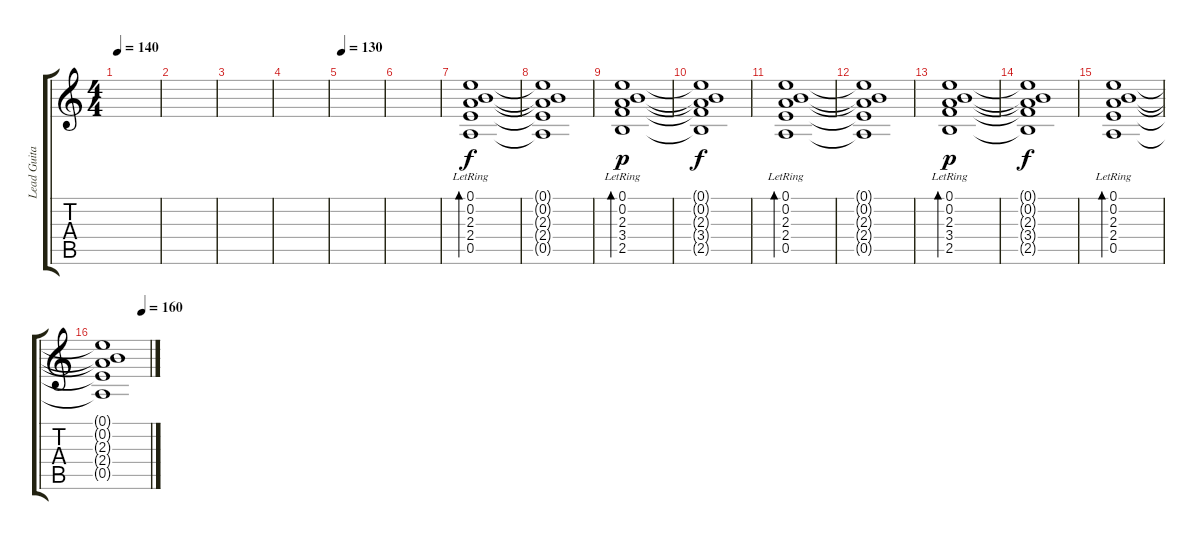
\track ("Lead Guitar" "Lead Guita") {instrument electricguitarclean}
\staff {score tabs}
\tuning (E4 B3 G3 D3 A2 E2) {hide}
\ts (4 4)
\tempo 140
\clef g2
\ks c
|
|
|
|
\tempo 130
|
|
(0.1{lr} 0.2{lr} 2.3{lr} 2.4{lr} 0.5{lr}).1{bd 480 instrument acousticguitarnylon} |
(0.1{t} 0.2{t} 2.3{t} 2.4{t} 0.5{t}).1 |
(0.1{lr} 0.2{lr} 2.3{lr} 3.4{lr} 2.5{lr}).1{bd 480 dy p} |
(0.1{t} 0.2{t} 2.3{t} 3.4{t} 2.5{t}).1{dy f} |
(0.1{lr} 0.2{lr} 2.3{lr} 2.4{lr} 0.5{lr}).1{bd 480 instrument acousticguitarnylon} |
(0.1{t} 0.2{t} 2.3{t} 2.4{t} 0.5{t}).1 |
(0.1{lr} 0.2{lr} 2.3{lr} 3.4{lr} 2.5{lr}).1{bd 480 dy p} |
(0.1{t} 0.2{t} 2.3{t} 3.4{t} 2.5{t}).1{dy f} |
(0.1{lr} 0.2{lr} 2.3{lr} 2.4{lr} 0.5{lr}).1{bd 480 instrument acousticguitarnylon} |
\tempo (160 0.8125)
(0.1{t} 0.2{t} 2.3{t} 2.4{t} 0.5{t}).1
